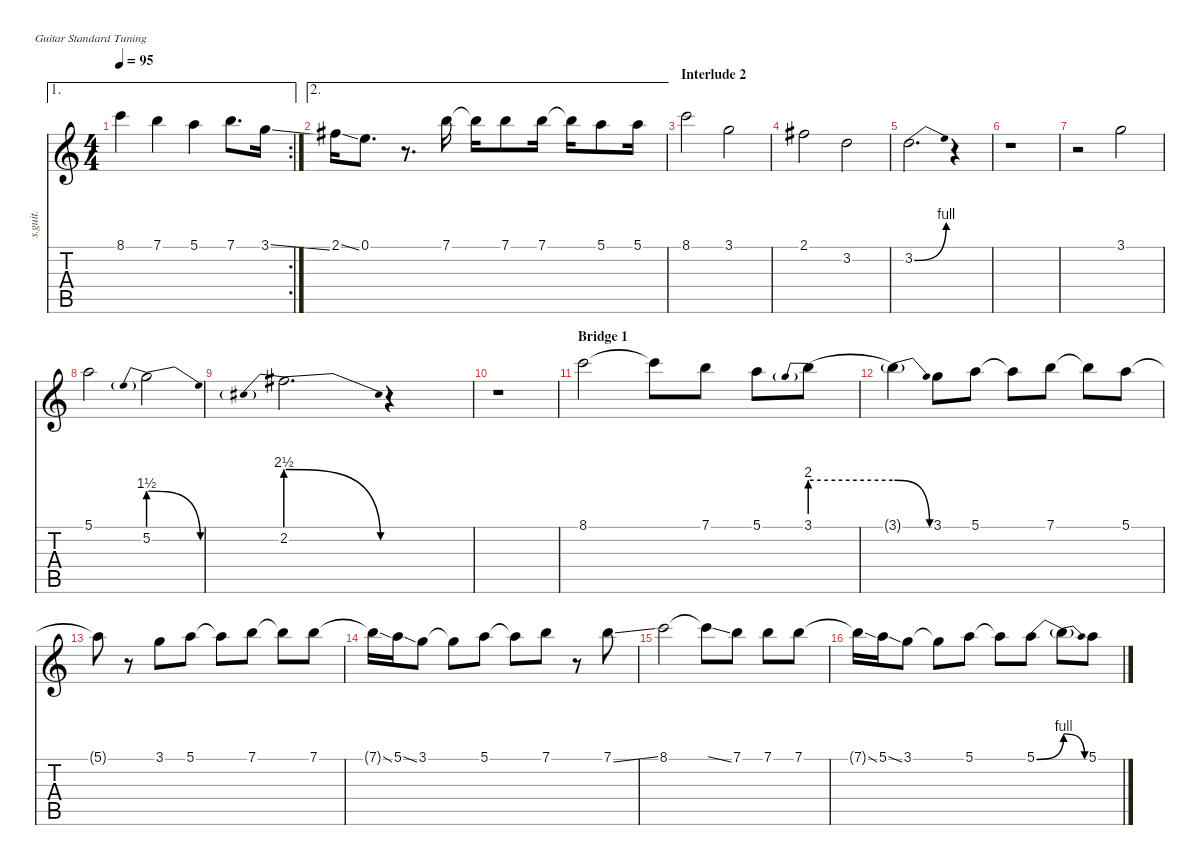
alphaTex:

\defaultSystemsLayout 4
\hideDynamics
\bracketExtendMode nobrackets
\track ("Amy Lee (Vocals)" "s.guit.") {instrument sopranosax}
\staff {score tabs}
\tuning (E4 B3 G3 D3 A2 E2)
\displaytranspose 12
\ae 1
\rc 2
\ts (4 4)
\tempo 95
\clef g2
\ks c
8.1.4{lyrics (0 "") lyrics (1 "") lyrics (2 "") lyrics (3 "") lyrics (4 "") dy f} 7.1.4{lyrics (0 "") lyrics (1 "") lyrics (2 "") lyrics (3 "") lyrics (4 "")} 5.1.4{lyrics (0 "") lyrics (1 "") lyrics (2 "") lyrics (3 "") lyrics (4 "")} 7.1.8{d lyrics (0 "") lyrics (1 "") lyrics (2 "") lyrics (3 "") lyrics (4 "")} 3.1{ss}.16{lyrics (0 "") lyrics (1 "") lyrics (2 "") lyrics (3 "") lyrics (4 "")} |
\ae 2
2.1{ss acc #}.16{lyrics (0 "") lyrics (1 "") lyrics (2 "") lyrics (3 "") lyrics (4 "")} 0.1.8{d lyrics (0 "") lyrics (1 "") lyrics (2 "") lyrics (3 "") lyrics (4 "")} r.8{d} 7.1.16{lyrics (0 "") lyrics (1 "") lyrics (2 "") lyrics (3 "") lyrics (4 "")} 7.1{t}.16{lyrics (0 "") lyrics (1 "") lyrics (2 "") lyrics (3 "") lyrics (4 "")} 7.1.8{lyrics (0 "") lyrics (1 "") lyrics (2 "") lyrics (3 "") lyrics (4 "")} 7.1.16{lyrics (0 "") lyrics (1 "") lyrics (2 "") lyrics (3 "") lyrics (4 "")} 7.1{t}.16{lyrics (0 "") lyrics (1 "") lyrics (2 "") lyrics (3 "") lyrics (4 "")} 5.1.8{lyrics (0 "") lyrics (1 "") lyrics (2 "") lyrics (3 "") lyrics (4 "")} 5.1.16{lyrics (0 "") lyrics (1 "") lyrics (2 "") lyrics (3 "") lyrics (4 "")} |
\section ("" "Interlude 2")
8.1.2{lyrics (0 "") lyrics (1 "") lyrics (2 "") lyrics (3 "") lyrics (4 "")} 3.1.2{lyrics (0 "") lyrics (1 "") lyrics (2 "") lyrics (3 "") lyrics (4 "")} |
2.1{acc #}.2{lyrics (0 "") lyrics (1 "") lyrics (2 "") lyrics (3 "") lyrics (4 "")} 3.2.2{lyrics (0 "") lyrics (1 "") lyrics (2 "") lyrics (3 "") lyrics (4 "")} |
3.2{be (bend 0 0 15 4)}.2{d lyrics (0 "") lyrics (1 "") lyrics (2 "") lyrics (3 "") lyrics (4 "")} r.4 |
r.1 |
r.2 3.1.2{lyrics (0 "") lyrics (1 "") lyrics (2 "") lyrics (3 "") lyrics (4 "")} |
5.1.2{lyrics (0 "") lyrics (1 "") lyrics (2 "") lyrics (3 "") lyrics (4 "")} 5.2{be (prebendrelease 0 6 30 0)}.2{lyrics (0 "") lyrics (1 "") lyrics (2 "") lyrics (3 "") lyrics (4 "")} |
2.2{be (prebendrelease 0 10 30 0)}.2{d lyrics (0 "") lyrics (1 "") lyrics (2 "") lyrics (3 "") lyrics (4 "")} r.4 |
r.1 |
\section ("" "Bridge 1")
8.1.2{lyrics (0 "") lyrics (1 "") lyrics (2 "") lyrics (3 "") lyrics (4 "")} 8.1{t}.8{lyrics (0 "") lyrics (1 "") lyrics (2 "") lyrics (3 "") lyrics (4 "")} 7.1.8{lyrics (0 "") lyrics (1 "") lyrics (2 "") lyrics (3 "") lyrics (4 "")} 5.1.8{lyrics (0 "") lyrics (1 "") lyrics (2 "") lyrics (3 "") lyrics (4 "")} 3.1{be (prebend 0 8 60 8)}.8{lyrics (0 "") lyrics (1 "") lyrics (2 "") lyrics (3 "") lyrics (4 "")} |
3.1{be (release 0 8 30 0) t}.4{lyrics (0 "") lyrics (1 "") lyrics (2 "") lyrics (3 "") lyrics (4 "")} 3.1.8{lyrics (0 "") lyrics (1 "") lyrics (2 "") lyrics (3 "") lyrics (4 "")} 5.1.8{lyrics (0 "") lyrics (1 "") lyrics (2 "") lyrics (3 "") lyrics (4 "")} 5.1{t}.8{lyrics (0 "") lyrics (1 "") lyrics (2 "") lyrics (3 "") lyrics (4 "")} 7.1.8{lyrics (0 "") lyrics (1 "") lyrics (2 "") lyrics (3 "") lyrics (4 "")} 7.1{t}.8{lyrics (0 "") lyrics (1 "") lyrics (2 "") lyrics (3 "") lyrics (4 "")} 5.1.8{lyrics (0 "") lyrics (1 "") lyrics (2 "") lyrics (3 "") lyrics (4 "")} |
5.1{t}.8{lyrics (0 "") lyrics (1 "") lyrics (2 "") lyrics (3 "") lyrics (4 "")} r.8 3.1.8{lyrics (0 "") lyrics (1 "") lyrics (2 "") lyrics (3 "") lyrics (4 "")} 5.1.8{lyrics (0 "") lyrics (1 "") lyrics (2 "") lyrics (3 "") lyrics (4 "")} 5.1{t}.8{lyrics (0 "") lyrics (1 "") lyrics (2 "") lyrics (3 "") lyrics (4 "")} 7.1.8{lyrics (0 "") lyrics (1 "") lyrics (2 "") lyrics (3 "") lyrics (4 "")} 7.1{t}.8{lyrics (0 "") lyrics (1 "") lyrics (2 "") lyrics (3 "") lyrics (4 "")} 7.1.8{lyrics (0 "") lyrics (1 "") lyrics (2 "") lyrics (3 "") lyrics (4 "")} |
7.1{ss t}.16{lyrics (0 "") lyrics (1 "") lyrics (2 "") lyrics (3 "") lyrics (4 "")} 5.1{ss}.16{lyrics (0 "") lyrics (1 "") lyrics (2 "") lyrics (3 "") lyrics (4 "")} 3.1.8{lyrics (0 "") lyrics (1 "") lyrics (2 "") lyrics (3 "") lyrics (4 "")} 3.1{t}.8{lyrics (0 "") lyrics (1 "") lyrics (2 "") lyrics (3 "") lyrics (4 "")} 5.1.8{lyrics (0 "") lyrics (1 "") lyrics (2 "") lyrics (3 "") lyrics (4 "")} 5.1{t}.8{lyrics (0 "") lyrics (1 "") lyrics (2 "") lyrics (3 "") lyrics (4 "")} 7.1.8{lyrics (0 "") lyrics (1 "") lyrics (2 "") lyrics (3 "") lyrics (4 "")} r.8 7.1{ss}.8{lyrics (0 "") lyrics (1 "") lyrics (2 "") lyrics (3 "") lyrics (4 "")} |
8.1.2{lyrics (0 "") lyrics (1 "") lyrics (2 "") lyrics (3 "") lyrics (4 "")} 8.1{ss t}.8{lyrics (0 "") lyrics (1 "") lyrics (2 "") lyrics (3 "") lyrics (4 "")} 7.1.8{lyrics (0 "") lyrics (1 "") lyrics (2 "") lyrics (3 "") lyrics (4 "")} 7.1.8{lyrics (0 "") lyrics (1 "") lyrics (2 "") lyrics (3 "") lyrics (4 "")} 7.1.8{lyrics (0 "") lyrics (1 "") lyrics (2 "") lyrics (3 "") lyrics (4 "")} |
7.1{ss t}.16{lyrics (0 "") lyrics (1 "") lyrics (2 "") lyrics (3 "") lyrics (4 "")} 5.1{ss}.16{lyrics (0 "") lyrics (1 "") lyrics (2 "") lyrics (3 "") lyrics (4 "")} 3.1.8{lyrics (0 "") lyrics (1 "") lyrics (2 "") lyrics (3 "") lyrics (4 "")} 3.1{t}.8{lyrics (0 "") lyrics (1 "") lyrics (2 "") lyrics (3 "") lyrics (4 "")} 5.1.8{lyrics (0 "") lyrics (1 "") lyrics (2 "") lyrics (3 "") lyrics (4 "")} 5.1{t}.8{lyrics (0 "") lyrics (1 "") lyrics (2 "") lyrics (3 "") lyrics (4 "")} 5.1{be (bend 0 0 60 4)}.8{lyrics (0 "") lyrics (1 "") lyrics (2 "") lyrics (3 "") lyrics (4 "")} 5.1{be (release 0 4 60 0) t}.8{lyrics (0 "") lyrics (1 "") lyrics (2 "") lyrics (3 "") lyrics (4 "")} 5.1.8{lyrics (0 "") lyrics (1 "") lyrics (2 "") lyrics (3 "") lyrics (4 "")}
